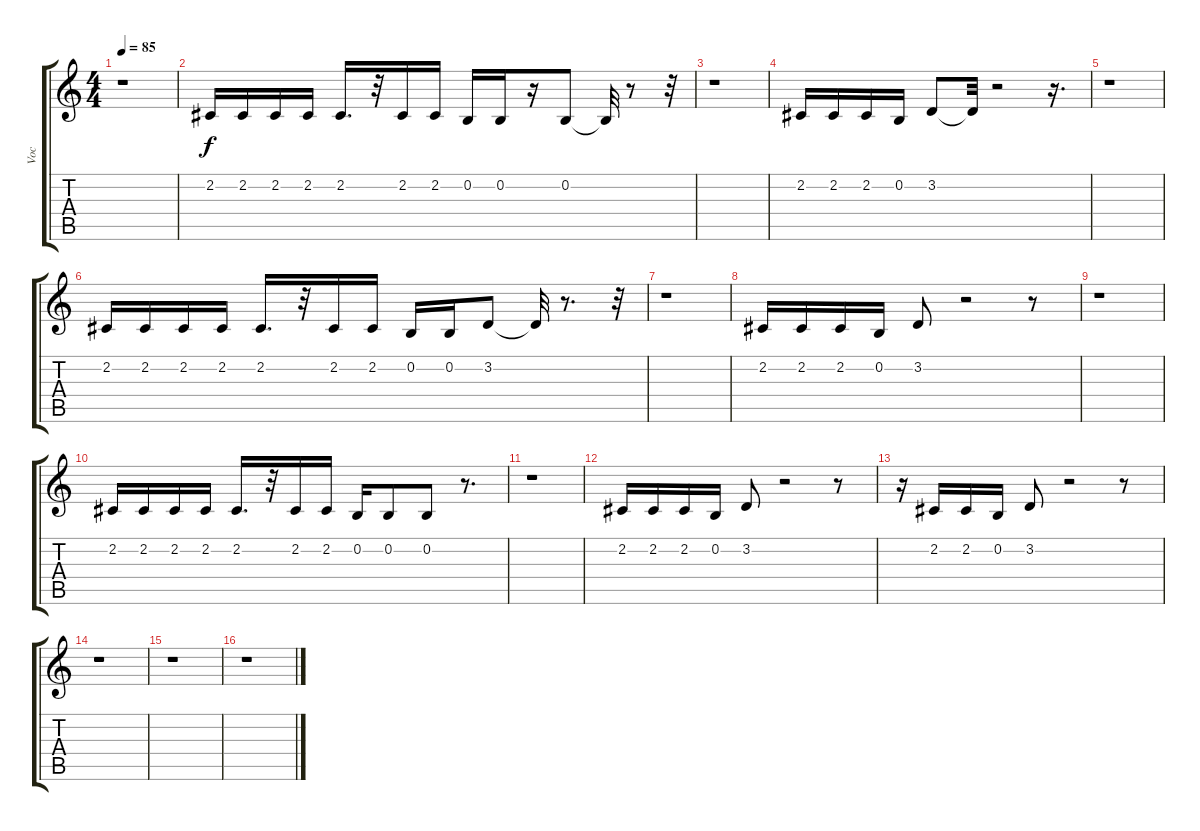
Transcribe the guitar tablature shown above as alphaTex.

\track ("Voc" "Voc") {instrument recorder}
\staff {score tabs}
\tuning (E4 B3 G3 D3 A2 E2) {hide}
\ts (4 4)
\tempo 85
\clef g2
\ks c
r.1{dy f} |
2.2.16 2.2.16 2.2.16 2.2.16 2.2.16{d} r.32 2.2.16 2.2.16 0.2.16 0.2.16 r.16 0.2.8 0.2{t}.32 r.8 r.32 |
r.1 |
2.2.16 2.2.16 2.2.16 0.2.16 3.2.8 3.2{t}.32 r.2 r.16{d} |
r.1 |
2.2.16 2.2.16 2.2.16 2.2.16 2.2.16{d} r.32 2.2.16 2.2.16 0.2.16 0.2.16 3.2.8 3.2{t}.32 r.8{d} r.32 |
r.1 |
2.2.16 2.2.16 2.2.16 0.2.16 3.2.8 r.2 r.8 |
r.1 |
2.2.16 2.2.16 2.2.16 2.2.16 2.2.16{d} r.32 2.2.16 2.2.16 0.2.16 0.2.8 0.2.8 r.8{d} |
r.1 |
2.2.16 2.2.16 2.2.16 0.2.16 3.2.8 r.2 r.8 |
r.16 2.2.16 2.2.16 0.2.16 3.2.8 r.2 r.8 |
r.1 |
r.1 |
r.1
